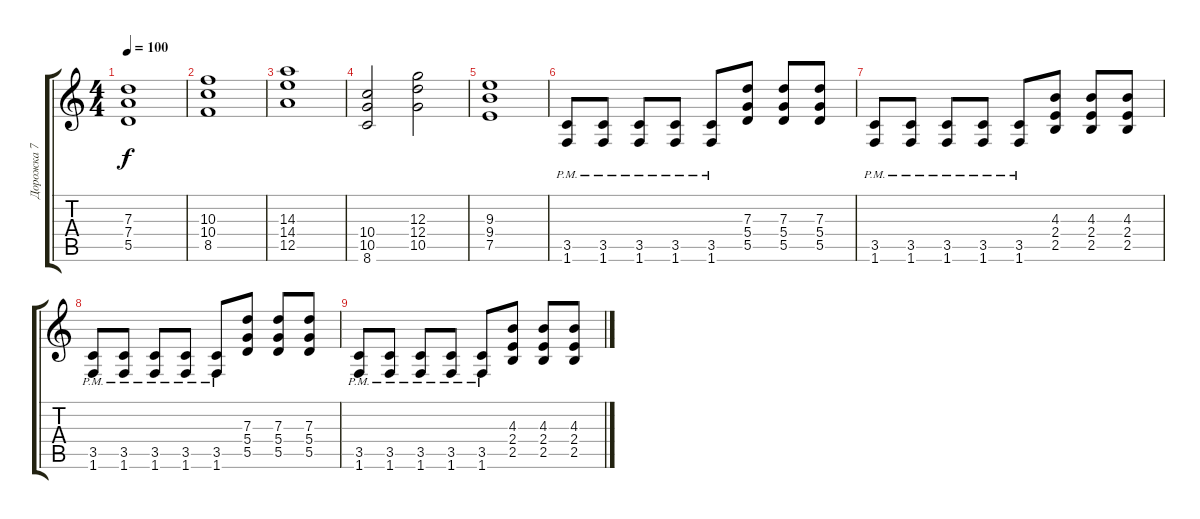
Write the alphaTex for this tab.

\track ("Дорожка 7" "Дорожка 7") {instrument distortionguitar}
\staff {score tabs}
\tuning (E4 B3 G3 D3 A2 E2) {hide}
\ts (4 4)
\tempo 100
\clef g2
\ks c
(7.3 7.4 5.5).1{dy f} |
(10.3 10.4 8.5).1 |
(14.3 14.4 12.5).1 |
(10.4 10.5 8.6).2 (12.3 12.4 10.5).2 |
(9.3 9.4 7.5).1 |
(3.5 1.6{pm}).8 (3.5 1.6{pm}).8 (3.5 1.6{pm}).8 (3.5 1.6{pm}).8 (3.5 1.6{pm}).8 (7.3 5.4 5.5).8 (7.3 5.4 5.5).8 (7.3 5.4 5.5).8 |
(3.5 1.6{pm}).8 (3.5 1.6{pm}).8 (3.5 1.6{pm}).8 (3.5 1.6{pm}).8 (3.5 1.6{pm}).8 (4.3 2.4 2.5).8 (4.3 2.4 2.5).8 (4.3 2.4 2.5).8 |
(3.5 1.6{pm}).8 (3.5 1.6{pm}).8 (3.5 1.6{pm}).8 (3.5 1.6{pm}).8 (3.5 1.6{pm}).8 (7.3 5.4 5.5).8 (7.3 5.4 5.5).8 (7.3 5.4 5.5).8 |
(3.5 1.6{pm}).8 (3.5 1.6{pm}).8 (3.5 1.6{pm}).8 (3.5 1.6{pm}).8 (3.5 1.6{pm}).8 (4.3 2.4 2.5).8 (4.3 2.4 2.5).8 (4.3 2.4 2.5).8
